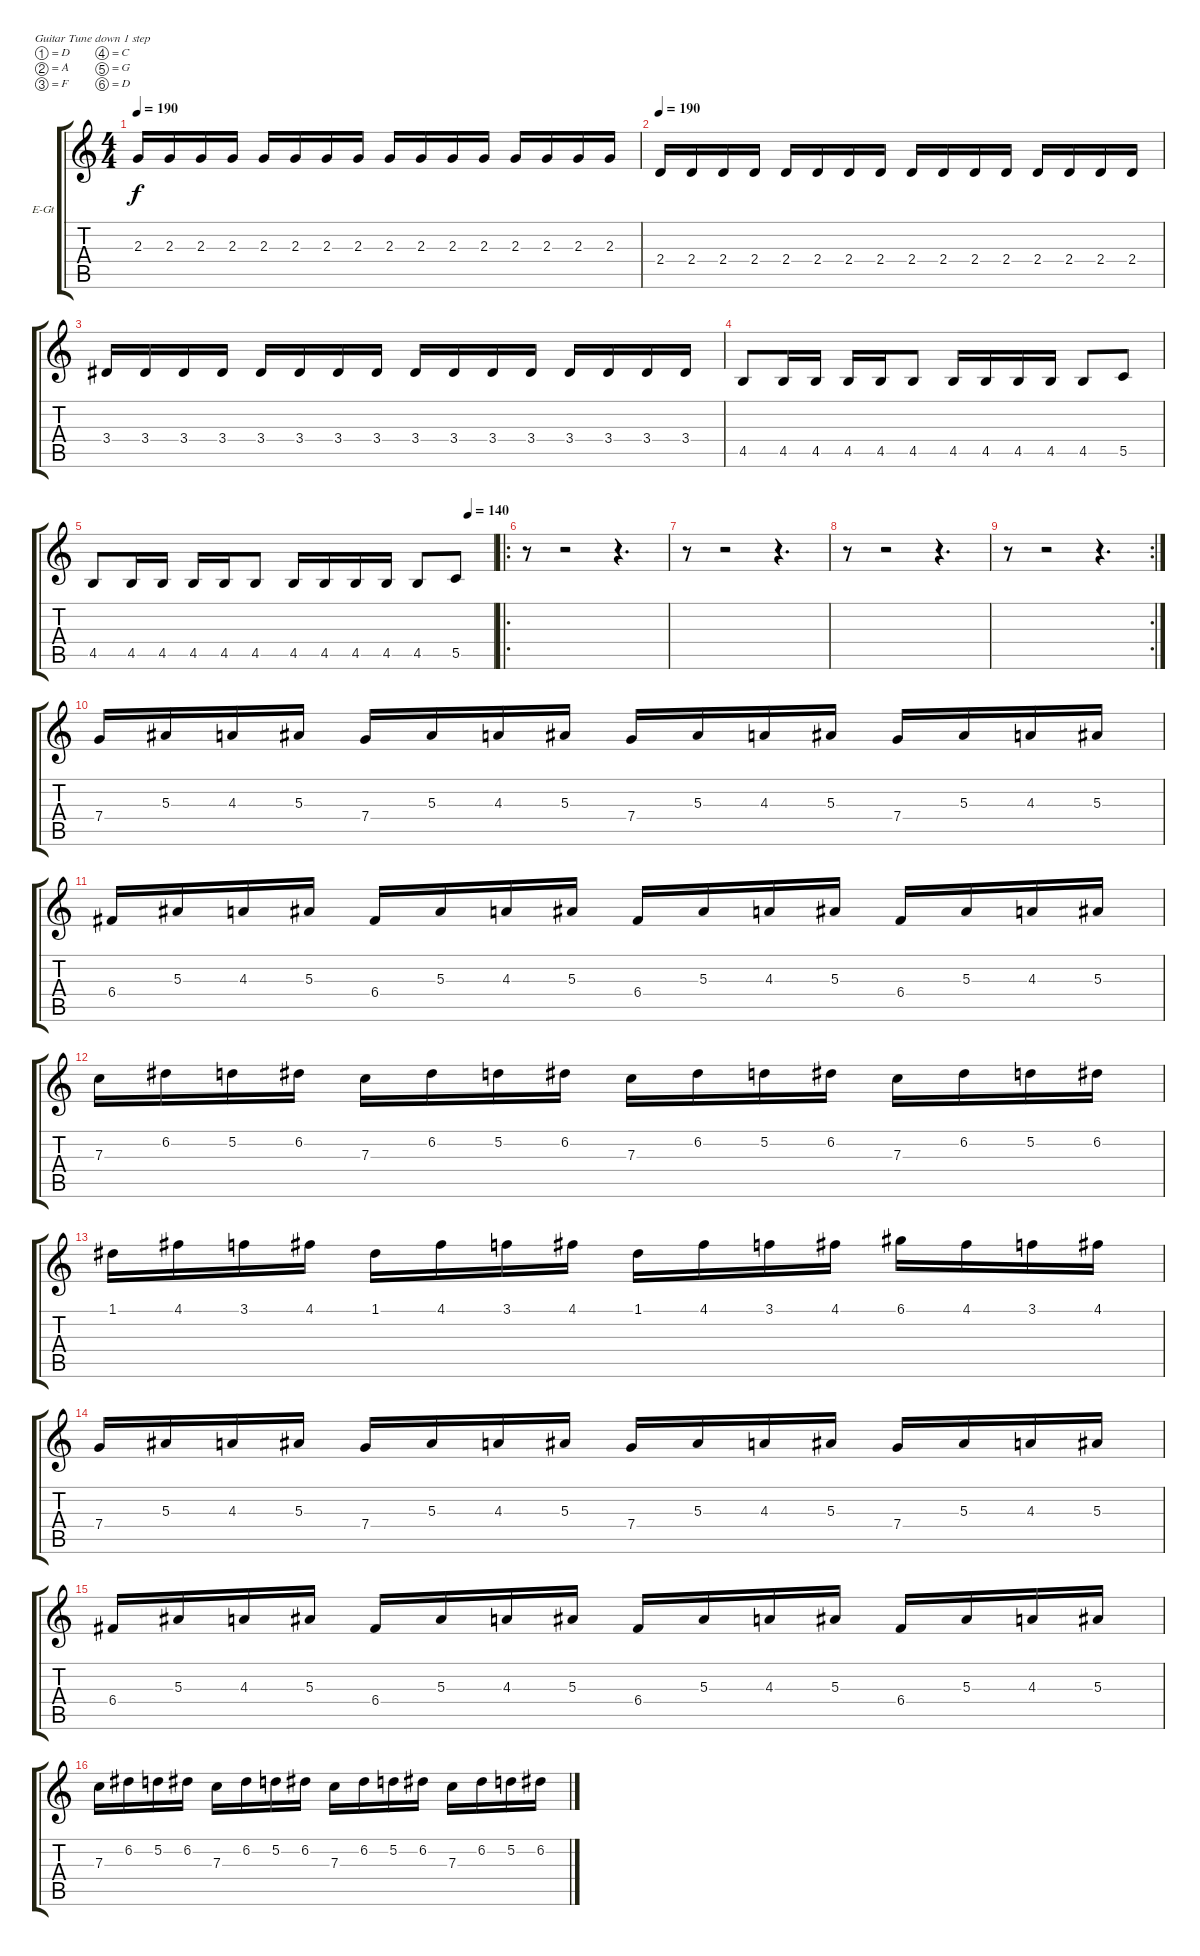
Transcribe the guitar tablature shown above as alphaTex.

\bracketExtendMode groupsimilarinstruments
\firstSystemTrackNameOrientation horizontal
\otherSystemsTrackNameOrientation horizontal
\track ("Paul - Guitar 2" "E-Gt") {instrument distortionguitar}
\staff {score tabs}
\tuning (D4 A3 F3 C3 G2 D2)
\ts (4 4)
\tempo 190
\clef g2
\ks c
2.3.16{dy f} 2.3.16 2.3.16 2.3.16 2.3.16 2.3.16 2.3.16 2.3.16 2.3.16 2.3.16 2.3.16 2.3.16 2.3.16 2.3.16 2.3.16 2.3.16 |
\tempo 190
2.4.16 2.4.16 2.4.16 2.4.16 2.4.16 2.4.16 2.4.16 2.4.16 2.4.16 2.4.16 2.4.16 2.4.16 2.4.16 2.4.16 2.4.16 2.4.16 |
3.4.16 3.4.16 3.4.16 3.4.16 3.4.16 3.4.16 3.4.16 3.4.16 3.4.16 3.4.16 3.4.16 3.4.16 3.4.16 3.4.16 3.4.16 3.4.16 |
4.5.8 4.5.16 4.5.16 4.5.16 4.5.16 4.5.8 4.5.16 4.5.16 4.5.16 4.5.16 4.5.8 5.5.8 |
\tempo (140 0.9375)
4.5.8 4.5.16 4.5.16 4.5.16 4.5.16 4.5.8 4.5.16 4.5.16 4.5.16 4.5.16 4.5.8 5.5.8 |
\ro
r.8 r.2 r.4{d} |
r.8 r.2 r.4{d} |
r.8 r.2 r.4{d} |
\rc 2
r.8 r.2 r.4{d} |
7.4.16 5.3.16 4.3.16 5.3.16 7.4.16 5.3.16 4.3.16 5.3.16 7.4.16 5.3.16 4.3.16 5.3.16 7.4.16 5.3.16 4.3.16 5.3.16 |
6.4.16 5.3.16 4.3.16 5.3.16 6.4.16 5.3.16 4.3.16 5.3.16 6.4.16 5.3.16 4.3.16 5.3.16 6.4.16 5.3.16 4.3.16 5.3.16 |
7.3.16 6.2.16 5.2.16 6.2.16 7.3.16 6.2.16 5.2.16 6.2.16 7.3.16 6.2.16 5.2.16 6.2.16 7.3.16 6.2.16 5.2.16 6.2.16 |
1.1.16 4.1.16 3.1.16 4.1.16 1.1.16 4.1.16 3.1.16 4.1.16 1.1.16 4.1.16 3.1.16 4.1.16 6.1.16 4.1.16 3.1.16 4.1.16 |
7.4.16 5.3.16 4.3.16 5.3.16 7.4.16 5.3.16 4.3.16 5.3.16 7.4.16 5.3.16 4.3.16 5.3.16 7.4.16 5.3.16 4.3.16 5.3.16 |
6.4.16 5.3.16 4.3.16 5.3.16 6.4.16 5.3.16 4.3.16 5.3.16 6.4.16 5.3.16 4.3.16 5.3.16 6.4.16 5.3.16 4.3.16 5.3.16 |
7.3.16 6.2.16 5.2.16 6.2.16 7.3.16 6.2.16 5.2.16 6.2.16 7.3.16 6.2.16 5.2.16 6.2.16 7.3.16 6.2.16 5.2.16 6.2.16
